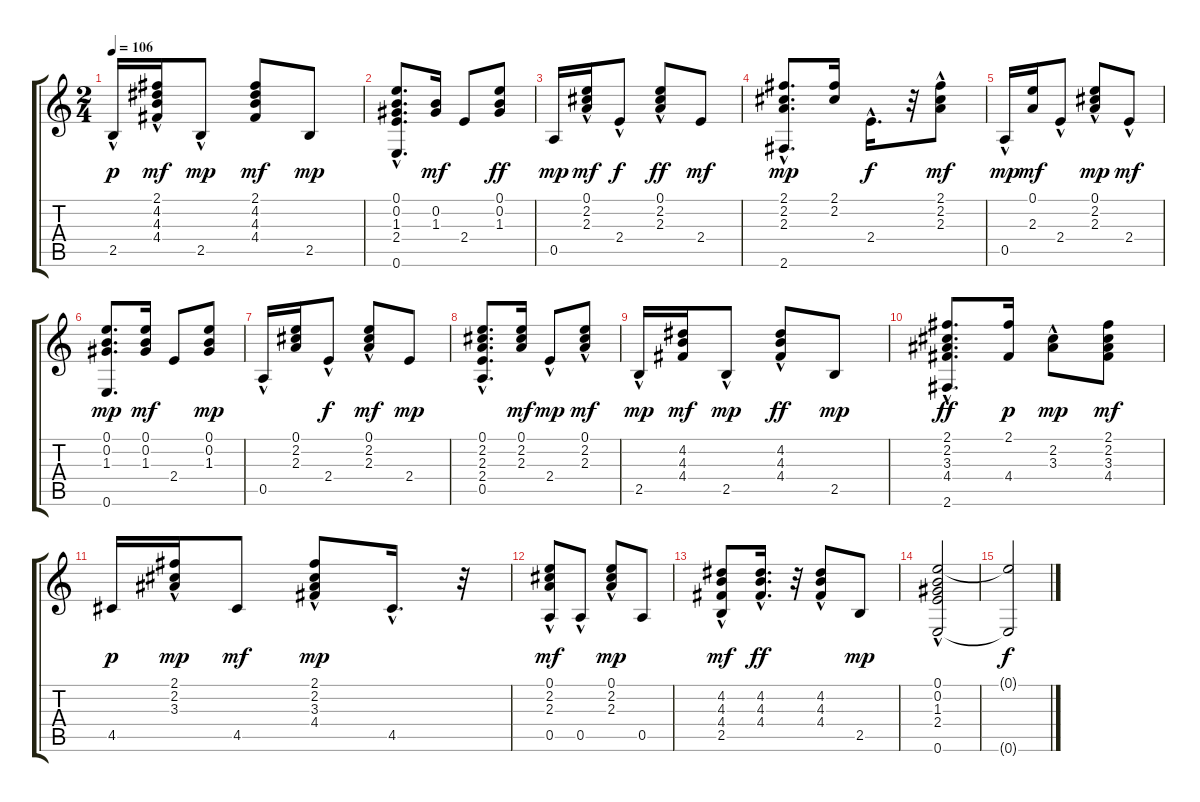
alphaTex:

\track "" {instrument acousticguitarsteel}
\staff {score tabs}
\tuning (E4 B3 G3 D3 A2 E2) {hide}
\ts (2 4)
\tempo 106
\clef g2
\ks c
2.5{hac}.16{dy p} (2.1{hac} 4.2 4.3 4.4{hac}).16{dy mf} 2.5{hac}.8{dy mp} (2.1 4.2 4.3 4.4).8{dy mf} 2.5.8{dy mp} |
(0.1 0.2 1.3 2.4{hac} 0.6).8{d} (0.2 1.3).16{dy mf} 2.4.8 (0.1 0.2 1.3).8{dy ff} |
0.5.16{dy mp} (0.1{hac} 2.2{hac} 2.3{hac}).16{dy mf} 2.4{hac}.8{dy f} (0.1 2.2{hac} 2.3{hac}).8{dy ff} 2.4.8{dy mf} |
(2.1 2.2 2.3{hac} 2.6{hac}).8{d dy mp} (2.1 2.2).16 2.4{hac}.16{d dy f} r.32 (2.1 2.2{hac} 2.3).8{dy mf} |
0.5{hac}.16{dy mp} (0.1 2.3).16{dy mf} 2.4{hac}.8 (0.1 2.2 2.3{hac}).8{dy mp} 2.4{hac}.8{dy mf} |
(0.1 0.2 1.3 0.6).8{d dy mp} (0.1 0.2 1.3).16{dy mf} 2.4.8 (0.1 0.2 1.3).8{dy mp} |
0.5{hac}.16 (0.1 2.2 2.3).16 2.4{hac}.8{dy f} (0.1{hac} 2.2{hac} 2.3{hac}).8{dy mf} 2.4.8{dy mp} |
(0.1 2.2 2.3 2.4{hac} 0.5).8{d} (0.1 2.2 2.3).16{dy mf} 2.4{hac}.8{dy mp} (0.1{hac} 2.2 2.3{hac}).8{dy mf} |
2.5{hac}.16{dy mp} (4.2 4.3 4.4).16{dy mf} 2.5{hac}.8{dy mp} (4.2 4.3{hac} 4.4{hac}).8{dy ff} 2.5.8{dy mp} |
(2.1{hac} 2.2{hac} 3.3{hac} 4.4{hac} 2.6{hac}).8{d dy ff} (2.1 4.4).16{dy p} (2.2 3.3{hac}).8{dy mp} (2.1 2.2 3.3 4.4).8{dy mf} |
4.5.16{dy p} (2.1 2.2{hac} 3.3).16{dy mp} 4.5.8{dy mf} (2.1{hac} 2.2{hac} 3.3{hac} 4.4{hac}).8{dy mp} 4.5{hac}.16{d} r.32 |
(0.1{hac} 2.2{hac} 2.3{hac} 0.5{hac}).8{dy mf} 0.5{hac}.8 (0.1{hac} 2.2 2.3{hac}).8{dy mp} 0.5.8 |
(4.2{hac} 4.3{hac} 4.4{hac} 2.5).8{dy mf} (4.2{hac} 4.3{hac} 4.4{hac}).16{d dy ff} r.32 (4.2{hac} 4.3 4.4).8 2.5.8{dy mp} |
(0.1 0.2 1.3 2.4{hac} 0.6).2 |
(0.1{t} 0.6{t}).2{dy f}
